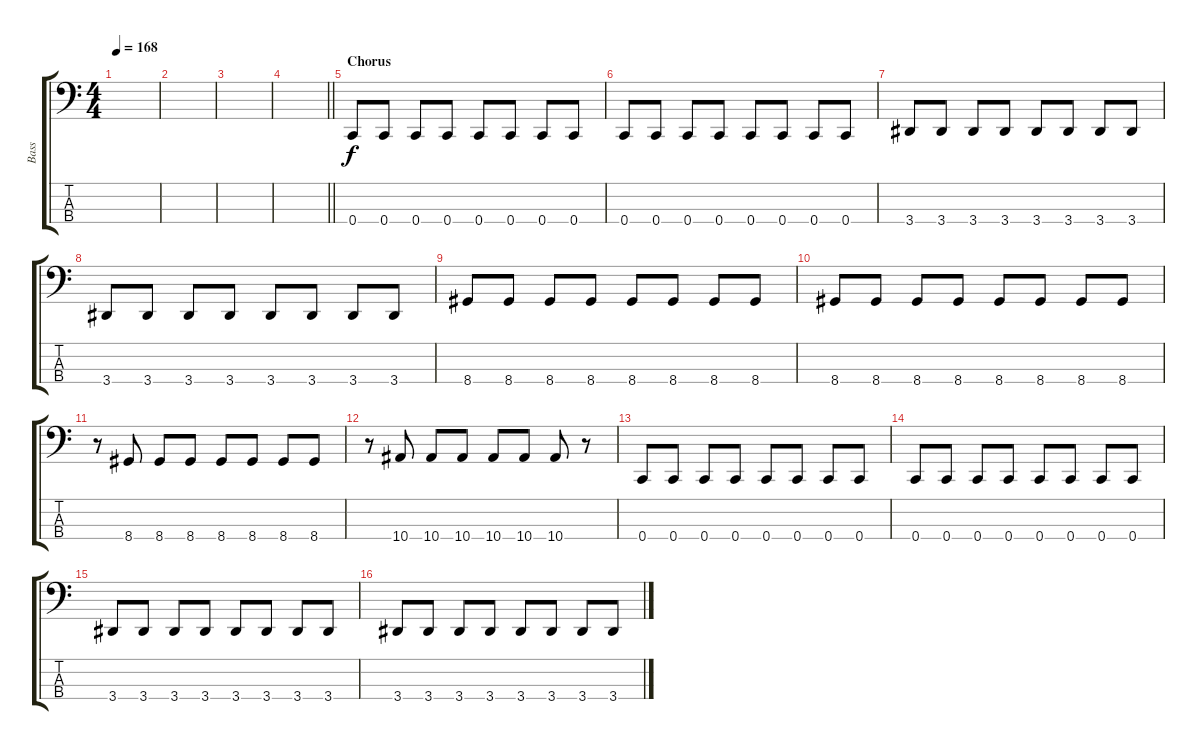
\track ("Bass" "Bass") {instrument electricbasspick}
\staff {score tabs}
\tuning (F2 C2 G1 C1) {hide}
\ts (4 4)
\tempo 168
\clef f4
\ks c
|
|
|
\barLineRight lightlight
|
\section ("" "Chorus")
0.4.8 0.4.8 0.4.8 0.4.8 0.4.8 0.4.8 0.4.8 0.4.8 |
0.4.8 0.4.8 0.4.8 0.4.8 0.4.8 0.4.8 0.4.8 0.4.8 |
3.4.8 3.4.8 3.4.8 3.4.8 3.4.8 3.4.8 3.4.8 3.4.8 |
3.4.8 3.4.8 3.4.8 3.4.8 3.4.8 3.4.8 3.4.8 3.4.8 |
8.4.8 8.4.8 8.4.8 8.4.8 8.4.8 8.4.8 8.4.8 8.4.8 |
8.4.8 8.4.8 8.4.8 8.4.8 8.4.8 8.4.8 8.4.8 8.4.8 |
r.8 8.4.8 8.4.8 8.4.8 8.4.8 8.4.8 8.4.8 8.4.8 |
r.8 10.4.8 10.4.8 10.4.8 10.4.8 10.4.8 10.4.8 r.8 |
0.4.8 0.4.8 0.4.8 0.4.8 0.4.8 0.4.8 0.4.8 0.4.8 |
0.4.8 0.4.8 0.4.8 0.4.8 0.4.8 0.4.8 0.4.8 0.4.8 |
3.4.8 3.4.8 3.4.8 3.4.8 3.4.8 3.4.8 3.4.8 3.4.8 |
3.4.8 3.4.8 3.4.8 3.4.8 3.4.8 3.4.8 3.4.8 3.4.8
